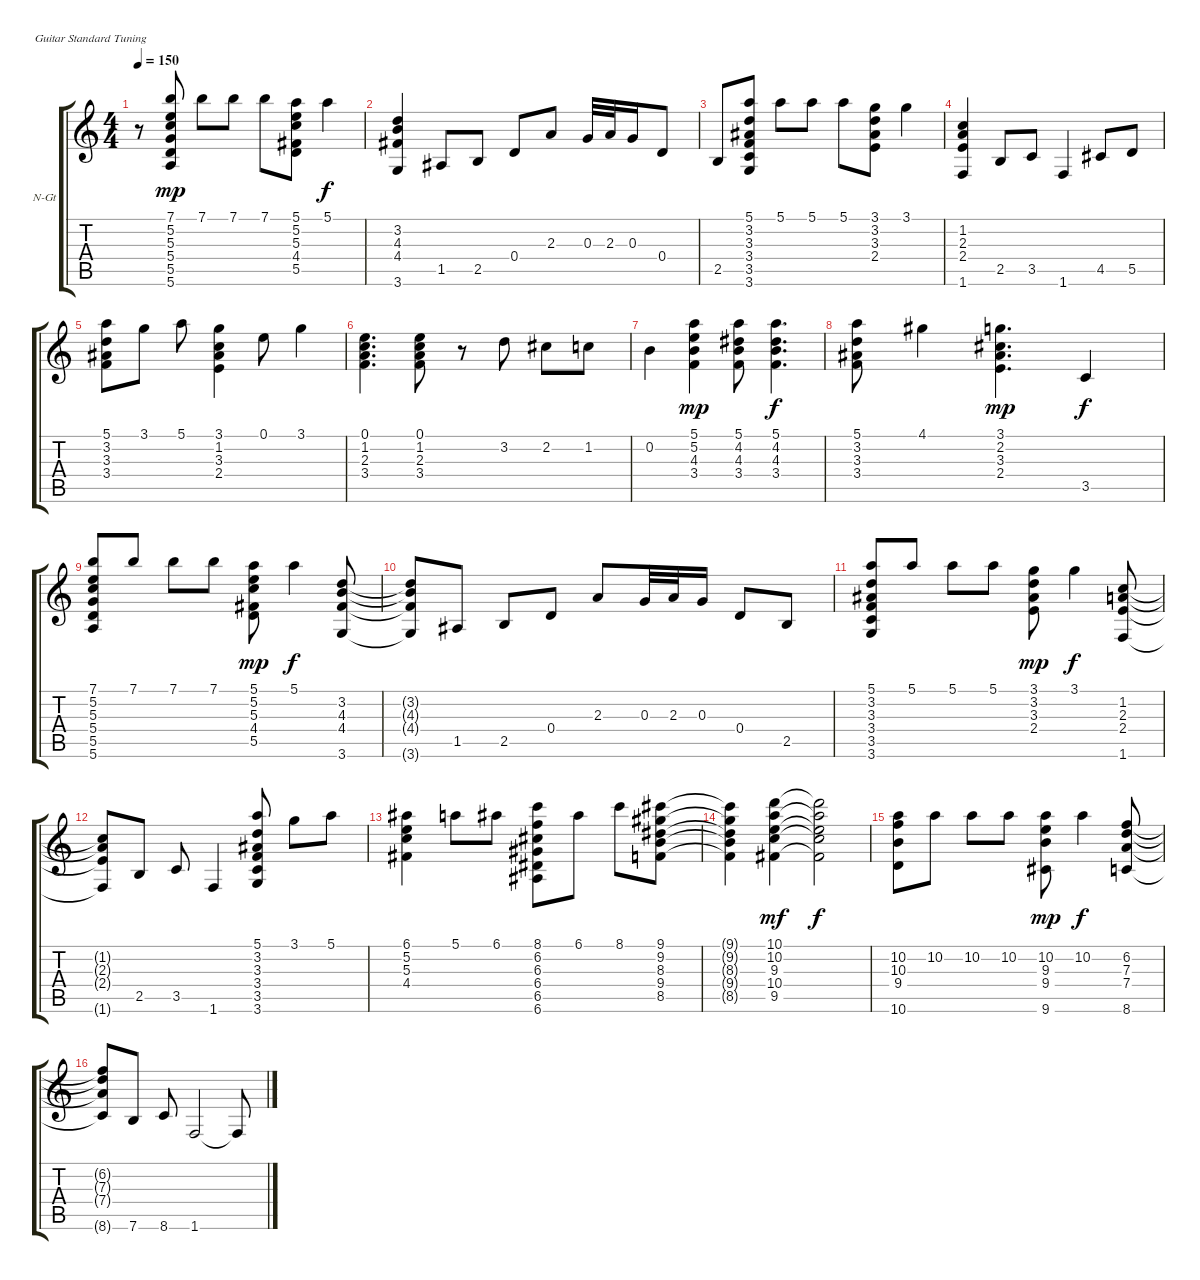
\bracketExtendMode groupsimilarinstruments
\firstSystemTrackNameOrientation horizontal
\otherSystemsTrackNameOrientation horizontal
\track ("Track 1" "N-Gt") {instrument acousticguitarnylon}
\staff {score tabs}
\tuning (E4 B3 G3 D3 A2 E2)
\ts (4 4)
\tempo 150
\clef g2
\ks c
r.8{dy mp instrument acousticguitarnylon} (7.1 5.2 5.3 5.4 5.5 5.6).8 7.1.8 7.1.8 7.1.8 (5.1 5.2 5.3 4.4 5.5).8 5.1.4{dy f} |
(3.2 4.3 4.4 3.6).4 1.5.8 2.5.8 0.4.8 2.3.8 0.3.32 2.3.32 0.3.16 0.4.8 |
2.5.8 (5.1 3.2 3.3 3.4 3.5 3.6).8 5.1.8 5.1.8 5.1.8 (3.1 3.2 3.3 2.4).8 3.1.4 |
(1.2 2.3 2.4 1.6).4 2.5.8 3.5.8 1.6.4 4.5.8 5.5.8 |
(5.1 3.2 3.3 3.4).8 3.1.8 5.1.8 (3.1 1.2 3.3 2.4).4 0.1.8 3.1.4 |
(0.1 1.2 2.3 3.4).4{d} (0.1 1.2 2.3 3.4).8 r.8 3.2.8 2.2.8 1.2.8 |
0.2.4 (5.1 5.2 4.3 3.4).4{dy mp} (5.1 4.2 4.3 3.4).8 (5.1 4.2 4.3 3.4).4{d dy f} |
(5.1 3.2 3.3 3.4).8 4.1.4 (3.1 2.2 3.3 2.4).4{d dy mp} 3.5.4{dy f} |
(7.1 5.2 5.3 5.4 5.5 5.6).8 7.1.8 7.1.8 7.1.8 (5.1 5.2 5.3 4.4 5.5).8{dy mp} 5.1.4{dy f} (3.2 4.3 4.4 3.6).8 |
(3.2{t} 4.3{t} 4.4{t} 3.6{t}).8 1.5.8 2.5.8 0.4.8 2.3.8 0.3.32 2.3.32 0.3.16 0.4.8 2.5.8 |
(5.1 3.2 3.3 3.4 3.5 3.6).8 5.1.8 5.1.8 5.1.8 (3.1 3.2 3.3 2.4).8{dy mp} 3.1.4{dy f} (1.2 2.3 2.4 1.6).8 |
(1.2{t} 2.3{t} 2.4{t} 1.6{t}).8 2.5.8 3.5.8 1.6.4 (5.1 3.2 3.3 3.4 3.5 3.6).8 3.1.8 5.1.8 |
(6.1 5.2 5.3 4.4).4 5.1.8 6.1.8 (8.1 6.2 6.3 6.4 6.5 6.6).8 6.1.8 8.1.8 (9.1 9.2 8.3 9.4 8.5).8 |
(9.1{t} 9.2{t} 8.3{t} 9.4{t} 8.5{t}).4 (10.1 10.2 9.3 10.4 9.5).4{dy mf} (10.1{t} 10.2{t} 9.3{t} 10.4{t} 9.5{t}).2{dy f} |
(10.2 10.3 9.4 10.6).8 10.2.8 10.2.8 10.2.8 (10.2 9.3 9.4 9.6).8{dy mp} 10.2.4{dy f} (6.2 7.3 7.4 8.6).8 |
(6.2{t} 7.3{t} 7.4{t} 8.6{t}).8 7.6.8 8.6.8 1.6.2 1.6{t}.8
